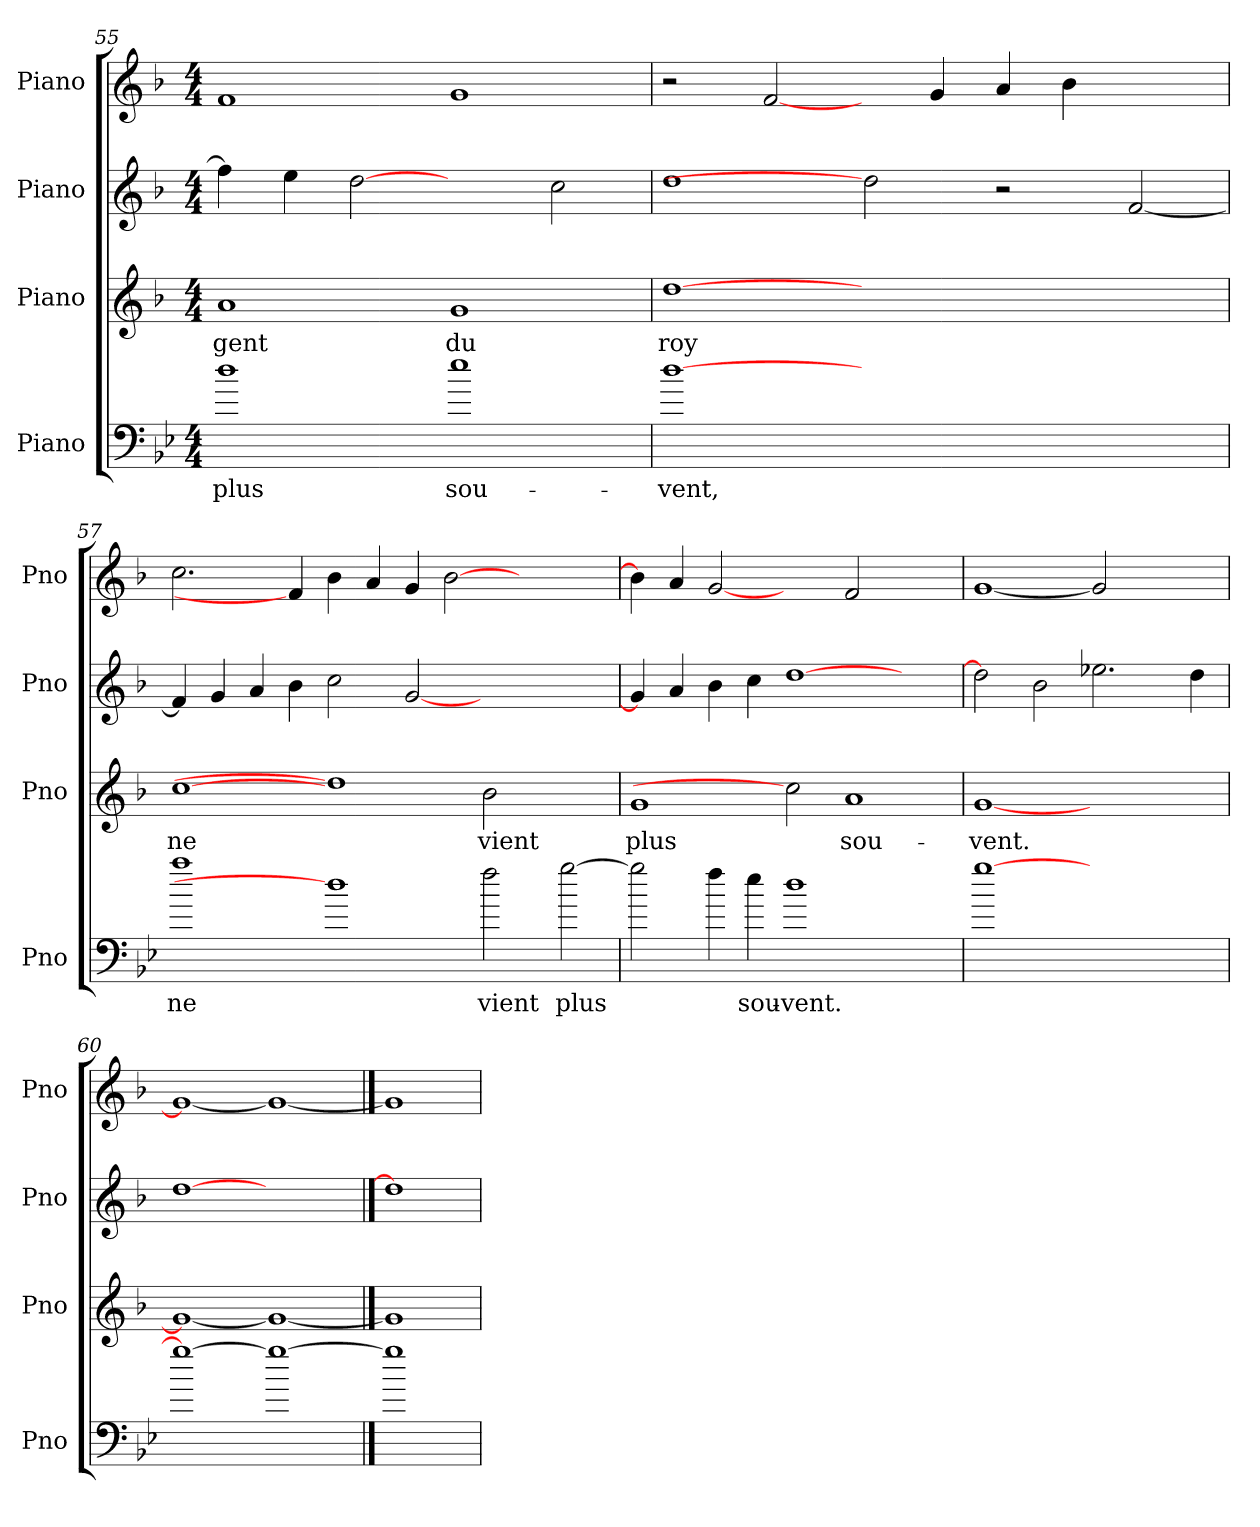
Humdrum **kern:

**kern	**text	**kern	**text	**kern	**kern
*part4	*part4	*part3	*part3	*part2	*part1
*staff4	*staff4	*staff3	*staff3	*staff2	*staff1
*I"Piano	*	*I"Piano	*	*I"Piano	*I"Piano
*I'Pno	*	*I'Pno	*	*I'Pno	*I'Pno
*clefF4	*	*clefG2	*	*clefG2	*clefG2
*k[b-e-]	*	*k[b-]	*	*k[b-]	*k[b-]
*M4/4	*	*M4/4	*	*M4/4	*M4/4
=55	=55	=55	=55	=55	=55
!	!LO:LY:b	!	!LO:LY:b	!	!
1dd	plus	1a	-gent	4ff\]	1f
.	.	.	.	4ee\	.
.	.	.	.	[2dd	.
!	!LO:LY:b	!	!LO:LY:b	!	!
1ee-	sou-	1g	du	2ryy	1g
.	.	.	.	2cc\	.
=56	=56	=56	=56	=56	=56
!	!LO:LY:b	!	!LO:LY:b	!	!
[1dd	-vent,	[1dd	roy	1dd	2r
.	.	.	.	.	[2f/
1.ryy	.	1.ryy	.	2dd]	4ryy
.	.	.	.	.	4g/
.	.	.	.	2r	4a/
.	.	.	.	.	4b-\
.	.	.	.	[2f/	2ryy
!!LO:LB:g=z
=57	=57	=57	=57	=57	=57
!	!LO:LY:b	!	!LO:LY:b	!	!
1aa	ne	[1cc	ne	4f/]	2.cc\
.	.	.	.	4g/	.
.	.	.	.	4a/	.
.	.	.	.	4b-\	4f/]
1dd]	.	1dd]	.	2cc\	4b-\
.	.	.	.	.	4a/
.	.	.	.	[2g/	4g/
.	.	.	.	.	[2b-\
!	!LO:LY:b	!	!LO:LY:b	!	!
2ff\	vient	2b-\	vient	1ryy	.
.	.	.	.	.	2.ryy
!	!LO:LY:b	!	!	!	!
[2gg\	plus	2ryy	.	.	.
=58	=58	=58	=58	=58	=58
!	!	!	!LO:LY:b	!	!
2gg\]	.	1g	plus	4g/]	4b-\]
.	.	.	.	4a/	4a/
4ff\	.	.	.	4b-\	[2g
!	!LO:LY:b	!	!	!	!
4ee-\	sou-	.	.	4cc\	.
!	!LO:LY:b	!	!	!	!
1dd	-vent.	2cc]	.	[1dd	2ryy
!	!	!	!LO:LY:b	!	!
.	.	1a	sou-	.	2f/
2ryy	.	.	.	2ryy	2ryy
=59	=59	=59	=59	=59	=59
!	!	!	!LO:LY:b	!	!
[1gg	.	[1g	-vent.	2dd\]	[1g
.	.	.	.	2b-\	.
1ryy	.	1ryy	.	2.ee-X\	2g]
.	.	.	.	.	2ryy
.	.	.	.	4dd\	.
=60	=60	=60	=60	=60	=60
1gg_	.	1g_	.	[1dd	1g_
1gg_	.	1g_	.	1ryy	1g_
==61	==61	==61	==61	==61	==61
1gg]	.	1g]	.	1dd]	1g]
=	=	=	=	=	=
*-	*-	*-	*-	*-	*-
